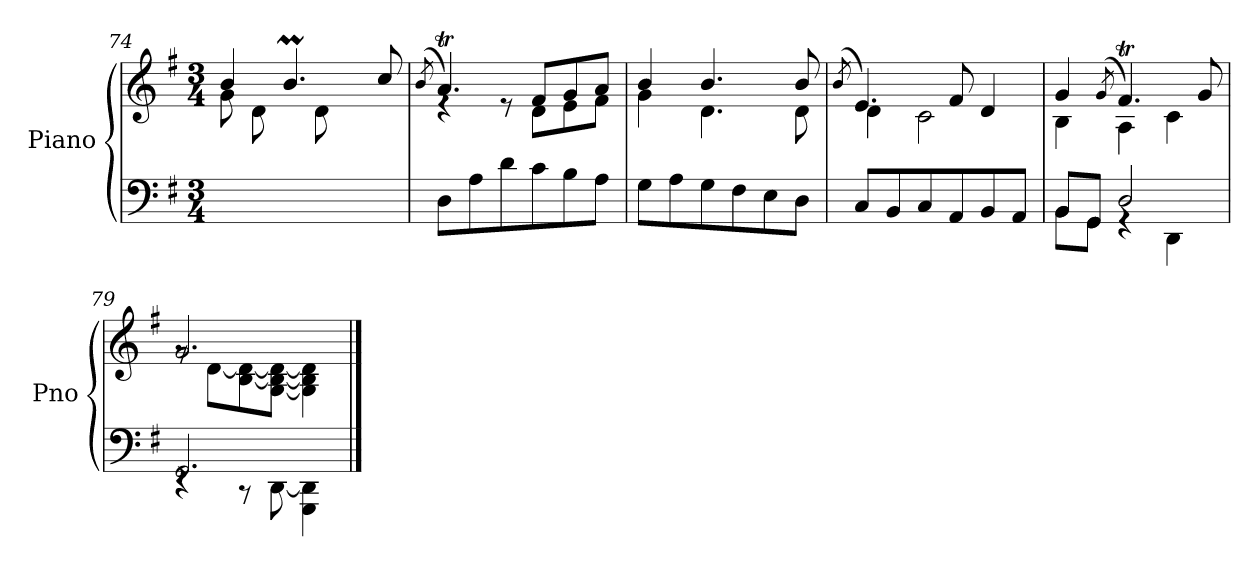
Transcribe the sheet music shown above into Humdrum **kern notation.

**kern	**kern
*part1	*part1
*staff2	*staff1
*I"Piano	*
*I'Pno	*
*clefF4	*clefG2
*k[f#]	*k[f#]
*M3/4	*M3/4
=74	=74
*^	*^
4ryy	2.ryy	4b/	8g\L
.	.	.	8d\
8B/	.	4.bm/	8ryy
8ryy	.	.	8d\
8G/	.	.	4ryy
8B/J	.	8cc/	.
*v	*v	*	*
=75	=75	=75
.	(<8qb/	.
8D\L	4.aT/)	4re
8A\	.	.
8d\	.	8re
8c\	8f#/L	8d\L
8B\	8g/	8e\
8A\J	8a/J	8f#\J
=76	=76	=76
8G\L	4b/	4g\
8A\	.	.
8G\	4.b/	4.d\
8F#\	.	.
8E\	.	.
8D\J	8b/	8d\
=77	=77	=77
.	(<8qb/	.
8C/L	4.e/)	4d\
8BB/	.	.
8C/	.	2c\
8AA/	8f#/	.
8BB/	4d/	.
8AA/J	.	.
=78	=78	=78
*^	*	*
8BB/L	8BB\L	4g/	4B\
8GG/J	8GG\J	.	.
.	.	(<8qg/	.
2D/	4rGG	4.f#t/)	4A\
.	4DD\	.	4c\
.	.	8g/	.
=79	=79	=79	=79
2.GG/	4rEE	2.g/	8rg
.	.	.	[8d\L
.	8r	.	[8B\ 8d\_
.	[8DD\	.	[8G\ 8B\_ 8d\_J
.	4GGG\ 4DD\]	.	4G\] 4B\] 4d\]
*v	*v	*	*
*	*v	*v
==	==
*-	*-
